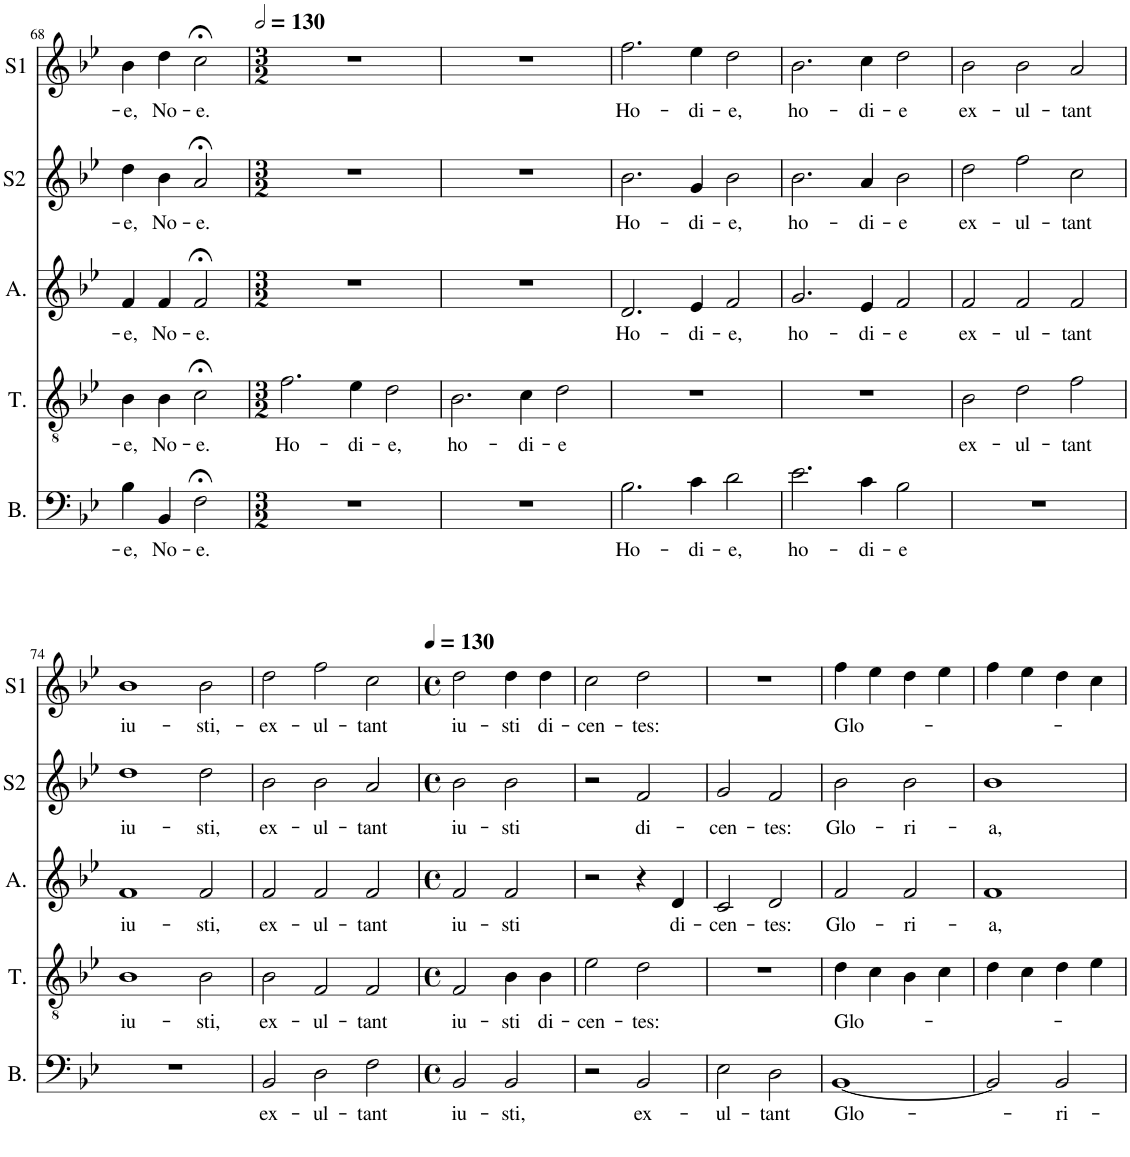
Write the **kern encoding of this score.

**kern	**text	**kern	**text	**kern	**text	**kern	**text	**kern	**text
*part5	*part5	*part4	*part4	*part3	*part3	*part2	*part2	*part1	*part1
*staff5	*staff5	*staff4	*staff4	*staff3	*staff3	*staff2	*staff2	*staff1	*staff1
*I"Basse	*	*I"Ténor	*	*I"Alto	*	*I"Soprano 2	*	*I"Soprano 1	*
*I'B.	*	*I'T.	*	*I'A.	*	*I'S2	*	*I'S1	*
!!LO:PB:g=z
*clefF4	*	*clefGv2	*	*clefG2	*	*clefG2	*	*clefG2	*
*k[b-e-]	*	*k[b-e-]	*	*k[b-e-]	*	*k[b-e-]	*	*k[b-e-]	*
*M4/4	*	*M4/4	*	*M4/4	*	*M4/4	*	*M4/4	*
*met(c)	*	*met(c)	*	*met(c)	*	*met(c)	*	*met(c)	*
=68	=68	=68	=68	=68	=68	=68	=68	=68	=68
!	!LO:LY:b	!	!LO:LY:b	!	!LO:LY:b	!	!LO:LY:b	!	!LO:LY:b
4B-\	-e,	4B-\	-e,	4f/	-e,	4dd\	-e,	4b-\	-e,
!	!LO:LY:b	!	!LO:LY:b	!	!LO:LY:b	!	!LO:LY:b	!	!LO:LY:b
4BB-/	No-	4B-\	No-	4f/	No-	4b-\	No-	4dd\	No-
!	!LO:LY:b	!	!LO:LY:b	!	!LO:LY:b	!	!LO:LY:b	!	!LO:LY:b
2F;<\	-e.	2c;<\	-e.	2f;</	-e.	2a;</	-e.	2cc;<\	-e.
=69	=69	=69	=69	=69	=69	=69	=69	=69	=69
*M3/2	*	*M3/2	*	*M3/2	*	*M3/2	*	*M3/2	*
*	*	*	*	*	*	*	*	*MM260	*
!	!	!	!LO:LY:b	!	!	!	!	!	!
1.r	.	2.f\	Ho-	1.r	.	1.r	.	1.r	.
!	!	!	!LO:LY:b	!	!	!	!	!	!
.	.	4e-\	-di-	.	.	.	.	.	.
!	!	!	!LO:LY:b	!	!	!	!	!	!
.	.	2d\	-e,	.	.	.	.	.	.
=70	=70	=70	=70	=70	=70	=70	=70	=70	=70
!	!	!	!LO:LY:b	!	!	!	!	!	!
1.r	.	2.B-\	ho-	1.r	.	1.r	.	1.r	.
!	!	!	!LO:LY:b	!	!	!	!	!	!
.	.	4c\	-di-	.	.	.	.	.	.
!	!	!	!LO:LY:b	!	!	!	!	!	!
.	.	2d\	-e	.	.	.	.	.	.
=71	=71	=71	=71	=71	=71	=71	=71	=71	=71
!	!LO:LY:b	!	!	!	!LO:LY:b	!	!LO:LY:b	!	!LO:LY:b
2.B-\	Ho-	1.r	.	2.d/	Ho-	2.b-\	Ho-	2.ff\	Ho-
!	!LO:LY:b	!	!	!	!LO:LY:b	!	!LO:LY:b	!	!LO:LY:b
4c\	-di-	.	.	4e-/	-di-	4g/	-di-	4ee-\	-di-
!	!LO:LY:b	!	!	!	!LO:LY:b	!	!LO:LY:b	!	!LO:LY:b
2d\	-e,	.	.	2f/	-e,	2b-\	-e,	2dd\	-e,
=72	=72	=72	=72	=72	=72	=72	=72	=72	=72
!	!LO:LY:b	!	!	!	!LO:LY:b	!	!LO:LY:b	!	!LO:LY:b
2.e-\	ho-	1.r	.	2.g/	ho-	2.b-\	ho-	2.b-\	ho-
!	!LO:LY:b	!	!	!	!LO:LY:b	!	!LO:LY:b	!	!LO:LY:b
4c\	-di-	.	.	4e-/	-di-	4a/	-di-	4cc\	-di-
!	!LO:LY:b	!	!	!	!LO:LY:b	!	!LO:LY:b	!	!LO:LY:b
2B-\	-e	.	.	2f/	-e	2b-\	-e	2dd\	-e
=73	=73	=73	=73	=73	=73	=73	=73	=73	=73
!	!	!	!LO:LY:b	!	!LO:LY:b	!	!LO:LY:b	!	!LO:LY:b
1.r	.	2B-\	ex-	2f/	ex-	2dd\	ex-	2b-\	ex-
!	!	!	!LO:LY:b	!	!LO:LY:b	!	!LO:LY:b	!	!LO:LY:b
.	.	2d\	-ul-	2f/	-ul-	2ff\	-ul-	2b-\	-ul-
!	!	!	!LO:LY:b	!	!LO:LY:b	!	!LO:LY:b	!	!LO:LY:b
.	.	2f\	-tant	2f/	-tant	2cc\	-tant	2a/	-tant
!!LO:LB:g=z
=74	=74	=74	=74	=74	=74	=74	=74	=74	=74
!	!	!	!LO:LY:b	!	!LO:LY:b	!	!LO:LY:b	!	!LO:LY:b
1.r	.	1B-	iu-	1f	iu-	1dd	iu-	1b-	iu-
!	!	!	!LO:LY:b	!	!LO:LY:b	!	!LO:LY:b	!	!LO:LY:b
.	.	2B-\	-sti,	2f/	-sti,	2dd\	-sti,	2b-\	-sti,-
=75	=75	=75	=75	=75	=75	=75	=75	=75	=75
!	!LO:LY:b	!	!LO:LY:b	!	!LO:LY:b	!	!LO:LY:b	!	!LO:LY:b
2BB-/	ex-	2B-\	ex-	2f/	ex-	2b-\	ex-	2dd\	-ex-
!	!LO:LY:b	!	!LO:LY:b	!	!LO:LY:b	!	!LO:LY:b	!	!LO:LY:b
2D\	-ul-	2F/	-ul-	2f/	-ul-	2b-\	-ul-	2ff\	-ul-
!	!LO:LY:b	!	!LO:LY:b	!	!LO:LY:b	!	!LO:LY:b	!	!LO:LY:b
2F\	-tant	2F/	-tant	2f/	-tant	2a/	-tant	2cc\	-tant
=76	=76	=76	=76	=76	=76	=76	=76	=76	=76
*M4/4	*	*M4/4	*	*M4/4	*	*M4/4	*	*M4/4	*
*met(c)	*	*met(c)	*	*met(c)	*	*met(c)	*	*met(c)	*
*	*	*	*	*	*	*	*	*MM130	*
!	!LO:LY:b	!	!LO:LY:b	!	!LO:LY:b	!	!LO:LY:b	!	!LO:LY:b
2BB-/	iu-	2F/	iu-	2f/	iu-	2b-\	iu-	2dd\	iu-
!	!LO:LY:b	!	!LO:LY:b	!	!LO:LY:b	!	!LO:LY:b	!	!LO:LY:b
2BB-/	-sti,	4B-\	-sti	2f/	-sti	2b-\	-sti	4dd\	-sti
!	!	!	!LO:LY:b	!	!	!	!	!	!LO:LY:b
.	.	4B-\	di-	.	.	.	.	4dd\	di-
=77	=77	=77	=77	=77	=77	=77	=77	=77	=77
!	!	!	!LO:LY:b	!	!	!	!	!	!LO:LY:b
2r	.	2e-\	-cen-	2r	.	2r	.	2cc\	-cen-
!	!LO:LY:b	!	!LO:LY:b	!	!	!	!LO:LY:b	!	!LO:LY:b
2BB-/	ex-	2d\	-tes:	4r	.	2f/	di-	2dd\	-tes:
!	!	!	!	!	!LO:LY:b	!	!	!	!
.	.	.	.	4d/	di-	.	.	.	.
=78	=78	=78	=78	=78	=78	=78	=78	=78	=78
!	!LO:LY:b	!	!	!	!LO:LY:b	!	!LO:LY:b	!	!
2E-\	-ul-	1r	.	2c/	-cen-	2g/	-cen-	1r	.
!	!LO:LY:b	!	!	!	!LO:LY:b	!	!LO:LY:b	!	!
2D\	-tant	.	.	2d/	-tes:	2f/	-tes:	.	.
=79	=79	=79	=79	=79	=79	=79	=79	=79	=79
!	!LO:LY:b	!	!LO:LY:b	!	!LO:LY:b	!	!LO:LY:b	!	!LO:LY:b
[1BB-	Glo-	4d\	Glo-	2f/	Glo-	2b-\	Glo-	4ff\	Glo-
.	.	4c\	.	.	.	.	.	4ee-\	.
!	!	!	!	!	!LO:LY:b	!	!LO:LY:b	!	!
.	.	4B-\	.	2f/	-ri-	2b-\	-ri-	4dd\	.
.	.	4c\	.	.	.	.	.	4ee-\	.
=80	=80	=80	=80	=80	=80	=80	=80	=80	=80
!	!	!	!	!	!LO:LY:b	!	!LO:LY:b	!	!
2BB-/]	.	4d\	.	1f	-a,	1b-	-a,	4ff\	.
.	.	4c\	.	.	.	.	.	4ee-\	.
!	!LO:LY:b	!	!	!	!	!	!	!	!
2BB-/	-ri-	4d\	.	.	.	.	.	4dd\	.
.	.	4e-\	.	.	.	.	.	4cc\	.
=	=	=	=	=	=	=	=	=	=
*-	*-	*-	*-	*-	*-	*-	*-	*-	*-
